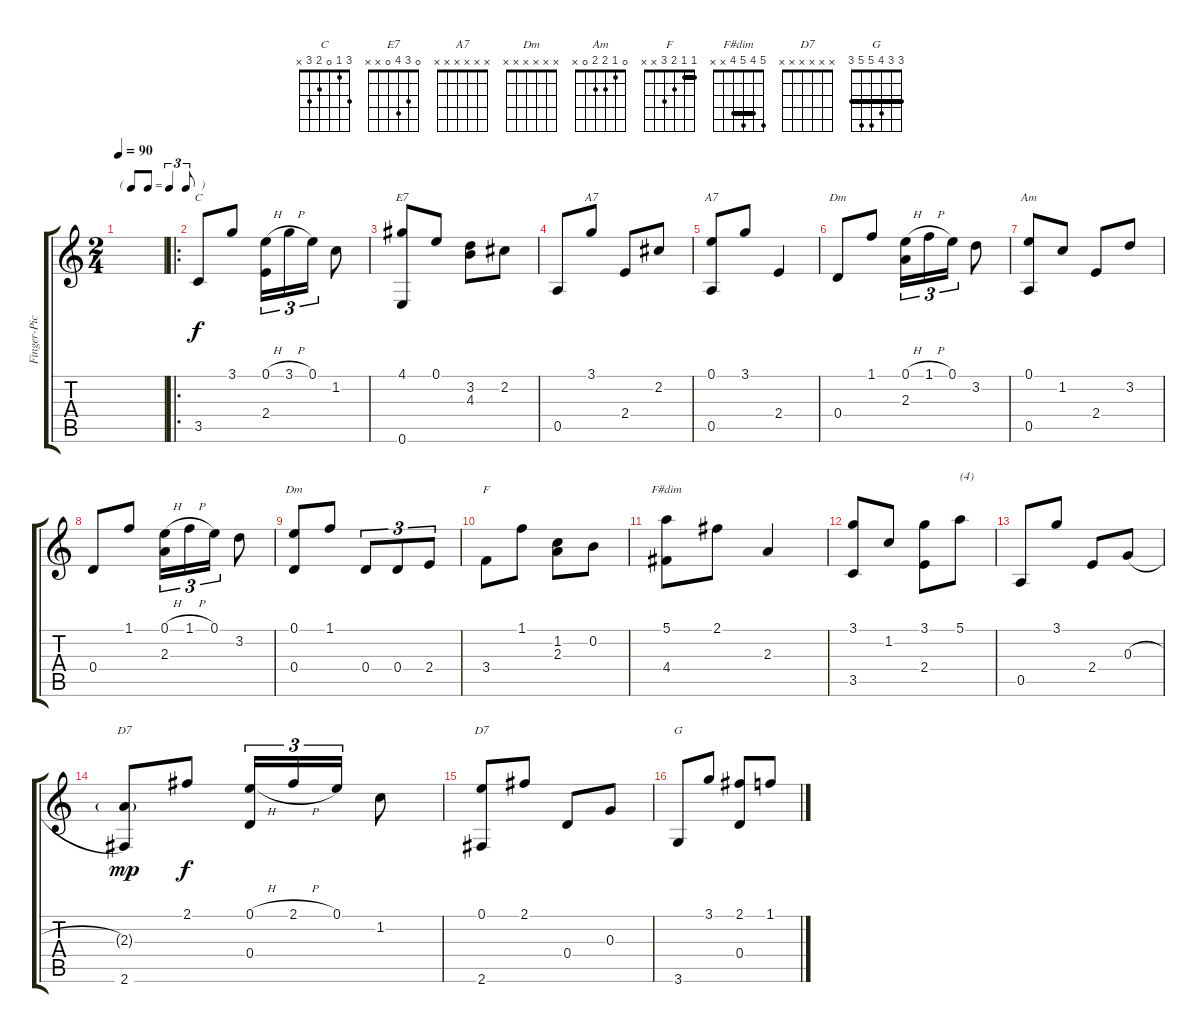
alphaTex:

\track ("Finger-Picking Guitare" "Finger-Pic") {instrument acousticguitarnylon}
\staff {score tabs}
\tuning (E4 B3 G3 D3 A2 E2) {hide}
\chord ("C" 3 1 0 2 3 x)
\chord ("E7" 0 3 4 0 x x)
\chord ("A7" 3 2 0 2 0 x)
\chord ("A7" x x x x x x)
\chord ("Dm" 1 3 2 0 x x)
\chord ("Am" 0 1 2 2 0 x)
\chord ("Dm" x x x x x x)
\chord ("F" 1 1 2 3 x x) {barre 1}
\chord ("F#dim" 5 4 5 4 x x) {barre 4}
\chord ("D7" 2 1 2 0 0 2)
\chord ("D7" x x x x x x)
\chord ("G" 3 3 4 5 5 3) {barre 3}
\ts (2 4)
\tf triplet8th
\tempo 90
\clef g2
\ks c
|
\ro
3.5.8{ch "C"} 3.1.8 (0.1{h} 2.4).16{tu (3 2)} 3.1{h}.16{tu (3 2)} 0.1.16{tu (3 2)} 1.2.8 |
(4.1 0.6).8{ch "E7"} 0.1.8 (3.2 4.3).8 2.2.8 |
0.5.8 3.1.8{ch "A7"} 2.4.8 2.2.8 |
(0.1 0.5).8{ch "A7"} 3.1.8 2.4.4 |
0.4.8{ch "Dm"} 1.1.8 (0.1{h} 2.3).16{tu (3 2)} 1.1{h}.16{tu (3 2)} 0.1.16{tu (3 2)} 3.2.8 |
(0.1 0.5).8{ch "Am"} 1.2.8 2.4.8 3.2.8 |
0.4.8 1.1.8 (0.1{h} 2.3).16{tu (3 2)} 1.1{h}.16{tu (3 2)} 0.1.16{tu (3 2)} 3.2.8 |
(0.1 0.4).8{ch "Dm"} 1.1.8 0.4.8{tu (3 2)} 0.4.8{tu (3 2)} 2.4.8{tu (3 2)} |
3.4.8{ch "F"} 1.1.8 (1.2 2.3).8 0.2.8 |
(5.1 4.4).8{ch "F#dim"} 2.1.8 2.3.4 |
(3.1 3.5).8 1.2.8 (3.1 2.4).8 5.1.8{txt "(4)"} |
0.5.8 3.1.8 2.4.8 0.3{h}.8 |
(2.3{g} 2.6).8{ch "D7" dy mp} 2.1.8{dy f} (0.1{h} 0.4).16{tu (3 2)} 2.1{h}.16{tu (3 2)} 0.1.16{tu (3 2)} 1.2.8 |
(0.1 2.6).8{ch "D7"} 2.1.8 0.4.8 0.3.8 |
3.6.8{ch "G"} 3.1.8 (2.1 0.4).8 1.1.8
